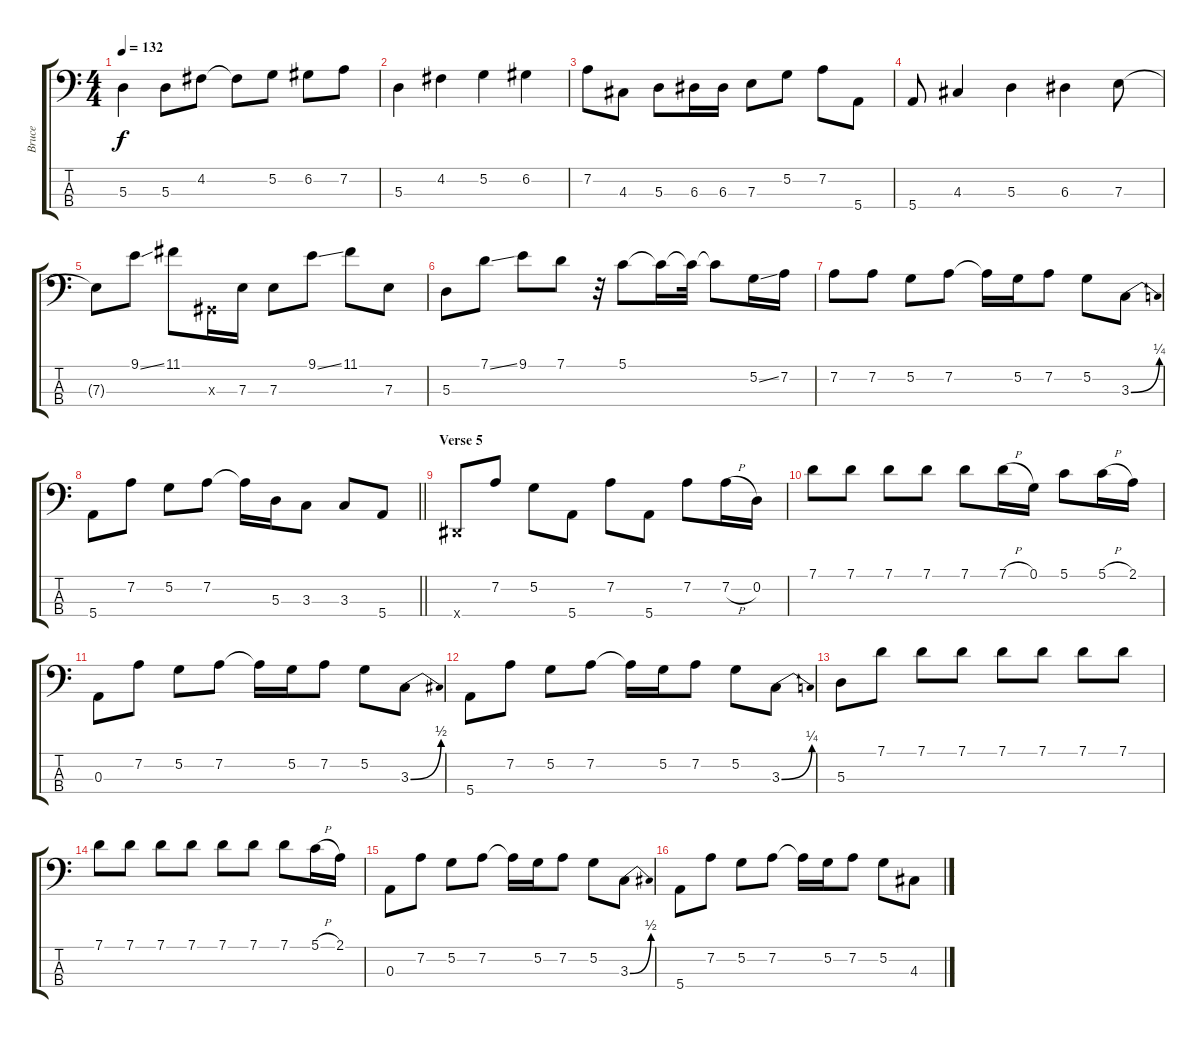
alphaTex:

\track ("Bruce" "Bruce") {instrument electricbassfinger}
\staff {score tabs}
\tuning (G2 D2 A1 E1) {hide}
\ts (4 4)
\tempo 132
\clef f4
\ks c
5.3.4{dy f} 5.3.8 4.2.8 4.2{t}.8 5.2.8 6.2.8 7.2.8 |
5.3.4 4.2.4 5.2.4 6.2.4 |
7.2.8 4.3.8 5.3.8 6.3.16 6.3.16 7.3.8 5.2.8 7.2.8 5.4.8 |
5.4.8 4.3.4 5.3.4 6.3.4 7.3.8 |
7.3{t}.8 9.1{ss}.8 11.1.8 -1.3{x}.16 7.3.16 7.3.8 9.1{ss}.8 11.1.8 7.3.8 |
5.3.8 7.1{ss}.8 9.1.8 7.1.8 r.32 5.1.8 5.1{t}.16 5.1{t}.32 5.1{t}.8 5.2{ss}.16 7.2.16 |
7.2.8 7.2.8 5.2.8 7.2.8 7.2{t}.16 5.2.16 7.2.8 5.2.8 3.3{be (bend 0 0 60 1)}.8 |
\barLineRight lightlight
5.4.8 7.2.8 5.2.8 7.2.8 7.2{t}.16 5.3.16 3.3.8 3.3.8 5.4.8 |
\section ("" "Verse 5")
-1.4{x}.8 7.2.8 5.2.8 5.4.8 7.2.8 5.4.8 7.2.8 7.2{h}.16 0.2.16 |
7.1.8 7.1.8 7.1.8 7.1.8 7.1.8 7.1{h}.16 0.1.16 5.1.8 5.1{h}.16 2.1.16 |
0.3.8 7.2.8 5.2.8 7.2.8 7.2{t}.16 5.2.16 7.2.8 5.2.8 3.3{be (bend 0 0 60 2)}.8 |
5.4.8 7.2.8 5.2.8 7.2.8 7.2{t}.16 5.2.16 7.2.8 5.2.8 3.3{be (bend 0 0 60 1)}.8 |
5.3.8 7.1.8 7.1.8 7.1.8 7.1.8 7.1.8 7.1.8 7.1.8 |
7.1.8 7.1.8 7.1.8 7.1.8 7.1.8 7.1.8 7.1.8 5.1{h}.16 2.1.16 |
0.3.8 7.2.8 5.2.8 7.2.8 7.2{t}.16 5.2.16 7.2.8 5.2.8 3.3{be (bend 0 0 60 2)}.8 |
5.4.8 7.2.8 5.2.8 7.2.8 7.2{t}.16 5.2.16 7.2.8 5.2.8 4.3{ss}.8
